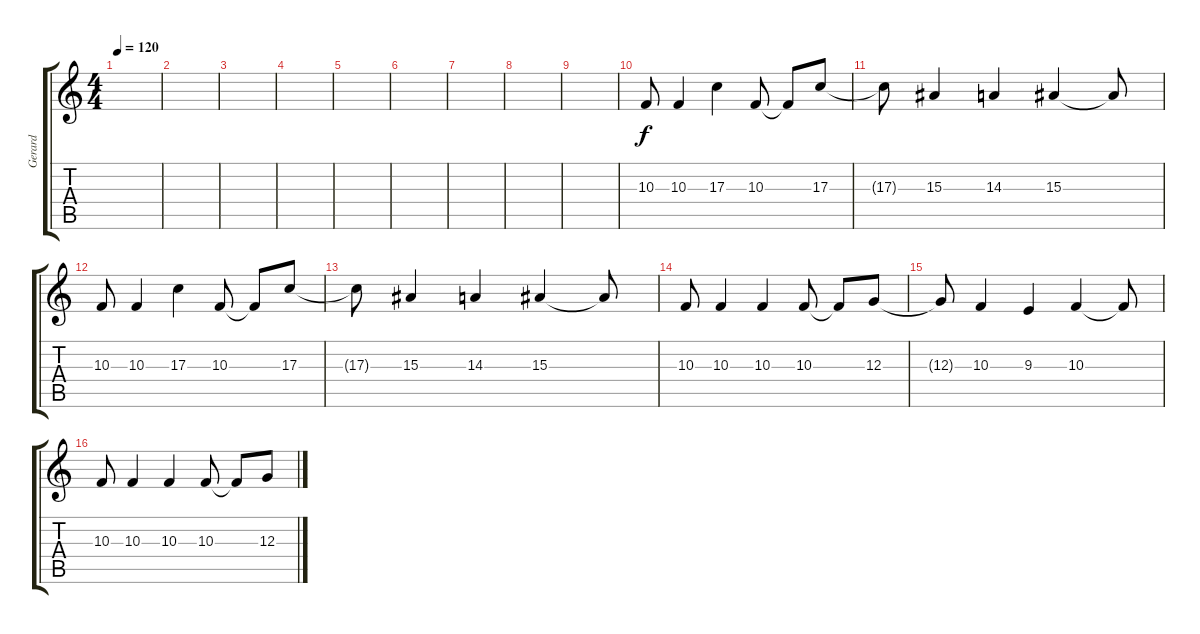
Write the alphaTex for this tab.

\track ("Gerard " "Gerard ") {instrument lead2sawtooth}
\staff {score tabs}
\tuning (E4 B3 G3 D3 A2 E2) {hide}
\ts (4 4)
\tempo 120
\clef g2
\ks c
|
|
|
|
|
|
|
|
|
10.3.8 10.3.4 17.3.4 10.3.8 10.3{t}.8 17.3.8 |
17.3{t}.8 15.3.4 14.3.4 15.3.4 15.3{t}.8 |
10.3.8 10.3.4 17.3.4 10.3.8 10.3{t}.8 17.3.8 |
17.3{t}.8 15.3.4 14.3.4 15.3.4 15.3{t}.8 |
10.3.8 10.3.4 10.3.4 10.3.8 10.3{t}.8 12.3.8 |
12.3{t}.8 10.3.4 9.3.4 10.3.4 10.3{t}.8 |
10.3.8 10.3.4 10.3.4 10.3.8 10.3{t}.8 12.3.8
